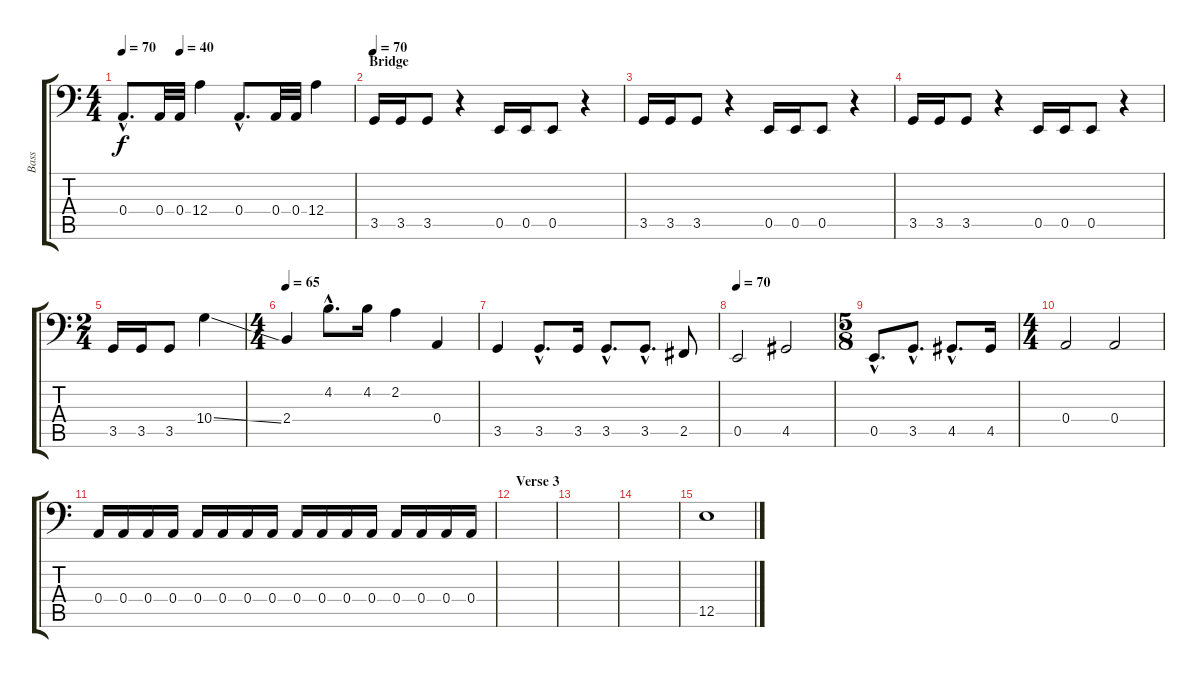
\track ("Bass" "Bass") {instrument electricbassfinger}
\staff {score tabs}
\tuning (C3 G2 D2 A1 E1 B0) {hide}
\ts (4 4)
\tempo 70
\tempo (40 0.25)
\clef f4
\ks c
0.4{hac}.8{d dy f} 0.4.32 0.4.32 12.4.4 0.4{hac}.8{d} 0.4.32 0.4.32 12.4.4 |
\section ("" "Bridge")
\tempo 70
3.5.16 3.5.16 3.5.8 r.4 0.5.16 0.5.16 0.5.8 r.4 |
3.5.16 3.5.16 3.5.8 r.4 0.5.16 0.5.16 0.5.8 r.4 |
3.5.16 3.5.16 3.5.8 r.4 0.5.16 0.5.16 0.5.8 r.4 |
\ts (2 4)
3.5.16 3.5.16 3.5.8 10.4{ss}.4 |
\ts (4 4)
\tempo 65
2.4.4 4.2{hac}.8{d} 4.2.16 2.2.4 0.4.4 |
3.5.4 3.5{hac}.8{d} 3.5.16 3.5{hac}.8{d} 3.5{hac}.8{d} 2.5.8 |
\tempo 70
0.5.2 4.5.2 |
\ts (5 8)
0.5{hac}.8{d} 3.5{hac}.8{d} 4.5{hac}.8{d} 4.5.16 |
\ts (4 4)
0.4.2 0.4.2{volume 0} |
0.4.16{volume 16} 0.4.16 0.4.16 0.4.16 0.4.16 0.4.16 0.4.16 0.4.16 0.4.16 0.4.16 0.4.16 0.4.16 0.4.16 0.4.16 0.4.16 0.4.16 |
\section ("" "Verse 3")
|
|
|
12.5.1
